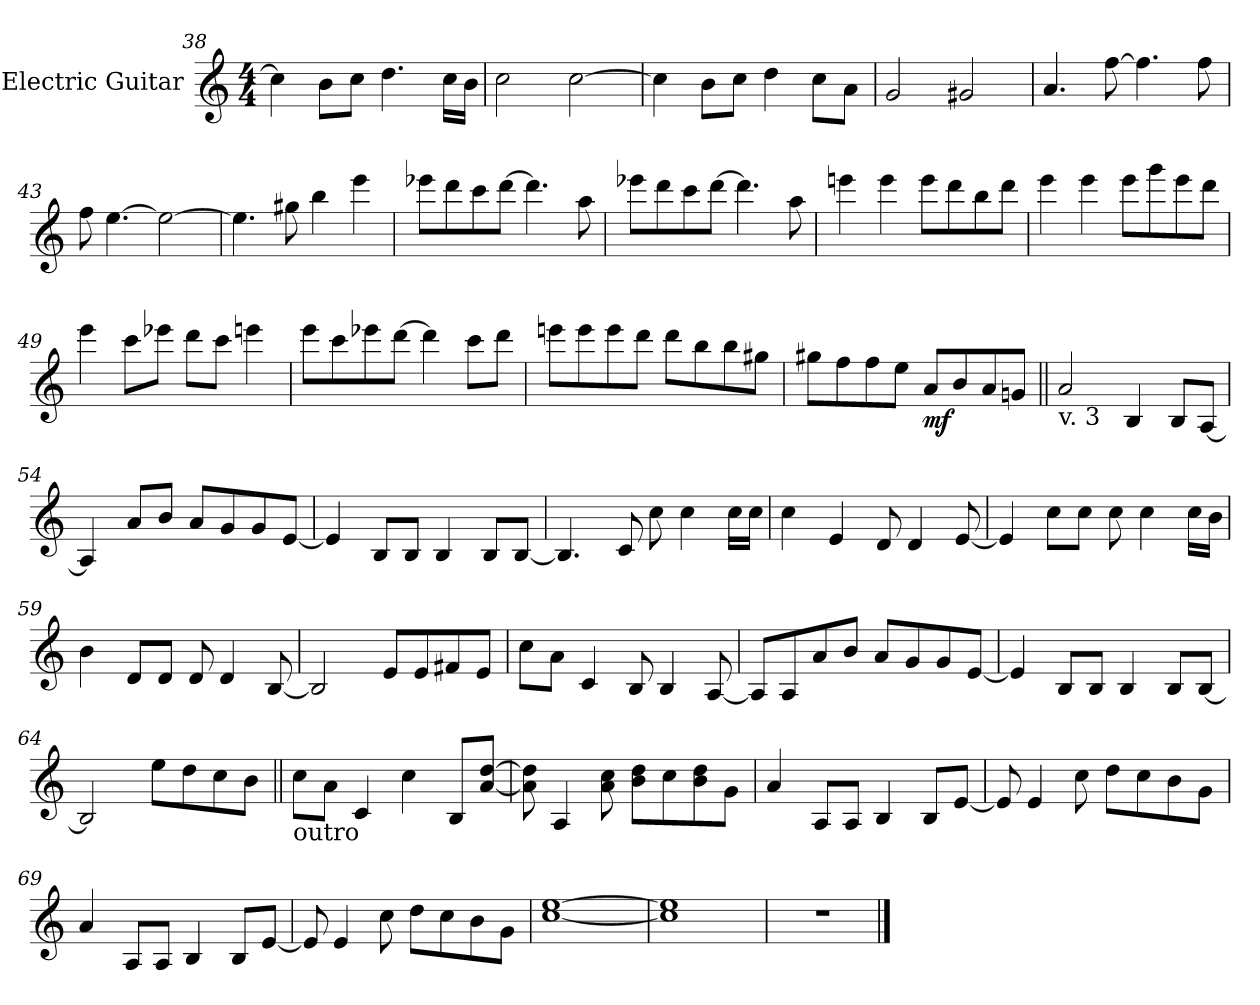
**kern	**dynam
*part1	*part1
*staff1	*staff1
*I"Electric Guitar	*
*I'E. Gtr.	*
*clefG2	*
*ITrd7c12	*
*k[]	*
*a:	*
*M4/4	*
=38	=38
4ci\]	.
8Bi\L	.
8ci\J	.
4.di\	.
16ci\LL	.
16Bi\JJ	.
=39	=39
2ci\	.
[>2ci\	.
=40	=40
4ci\]	.
8Bi\L	.
8ci\J	.
4di\	.
8ci\L	.
8Ai\J	.
!!LO:LB:g=z
=41	=41
2Gi/	.
2G#Xi/	.
=42	=42
4.Ai/	.
[>8fi\	.
4.fi\]	.
8fi\	.
=43	=43
8fi\	.
[>4.ei\	.
2ei\_>	.
=44	=44
4.ei\]	.
8g#Xi\	.
4bi\	.
4eei\	.
!!LO:LB:g=z
=45	=45
8ee-Xi\L	.
8ddi\	.
8cci\	.
[>8ddi\J	.
4.ddi\]	.
8ai\	.
=46	=46
8ee-Xi\L	.
8ddi\	.
8cci\	.
[>8ddi\J	.
4.ddi\]	.
8ai\	.
=47	=47
4eeni\	.
4eei\	.
8eei\L	.
8ddi\	.
8bi\	.
8ddi\J	.
=48	=48
4eei\	.
4eei\	.
8eei\L	.
8ggi\	.
8eei\	.
8ddi\J	.
!!LO:LB:g=z
=49	=49
4eei\	.
8cci\L	.
8ee-Xi\J	.
8ddi\L	.
8cci\J	.
4eeni\	.
=50	=50
8eei\L	.
8cci\	.
8ee-Xi\	.
[>8ddi\J	.
4ddi\]	.
8cci\L	.
8ddi\J	.
=51	=51
8eeni\L	.
8eei\	.
8eei\	.
8ddi\J	.
8ddi\L	.
8bi\	.
8bi\	.
8g#Xi\J	.
=52	=52
8g#Xi\L	.
8fi\	.
8fi\	.
8ei\J	.
8Ai/L	mf
8Bi/	.
8Ai/	.
8Gni/J	.
!!LO:LB:g=z
=53||	=53||
!LO:TX:b:t=v. 3	!
2Ai/	.
4BBi/	.
8BBi/L	.
[<8AAi/J	.
=54	=54
4AAi/]	.
8Ai/L	.
8Bi/J	.
8Ai/L	.
8Gi/	.
8Gi/	.
[<8Ei/J	.
=55	=55
4Ei/]	.
8BBi/L	.
8BBi/J	.
4BBi/	.
8BBi/L	.
[<8BBi/J	.
=56	=56
4.BBi/]	.
8Ci/	.
8ci\	.
4ci\	.
16ci\LL	.
16ci\JJ	.
!!LO:LB:g=z
=57	=57
4ci\	.
4Ei/	.
8Di/	.
4Di/	.
[<8Ei/	.
=58	=58
4Ei/]	.
8ci\L	.
8ci\J	.
8ci\	.
4ci\	.
16ci\LL	.
16Bi\JJ	.
=59	=59
4Bi\	.
8Di/L	.
8Di/J	.
8Di/	.
4Di/	.
[<8BBi/	.
=60	=60
2BBi/]	.
8Ei/L	.
8Ei/	.
8F#Xi/	.
8Ei/J	.
!!LO:LB:g=z
=61	=61
8ci\L	.
8Ai\J	.
4Ci/	.
8BBi/	.
4BBi/	.
[<8AAi/	.
=62	=62
8AAi/L]	.
8AAi/	.
8Ai/	.
8Bi/J	.
8Ai/L	.
8Gi/	.
8Gi/	.
[<8Ei/J	.
=63	=63
4Ei/]	.
8BBi/L	.
8BBi/J	.
4BBi/	.
8BBi/L	.
[<8BBi/J	.
=64	=64
2BBi/]	.
8ei\L	.
8di\	.
8ci\	.
8Bi\J	.
!!LO:LB:g=z
=65||	=65||
!LO:TX:b:t=outro	!
8ci\L	.
8Ai\J	.
4Ci/	.
4ci\	.
8BBi/L	.
[>8Ai/ [>8diJ	.
=66	=66
8Ai\] 8di]	.
4AAi/	.
8Ai\ 8ci	.
8Bi\ 8diL	.
8ci\	.
8Bi\ 8di	.
8Gi\J	.
=67	=67
4Ai/	.
8AAi/L	.
8AAi/J	.
4BBi/	.
8BBi/L	.
[<8Ei/J	.
=68	=68
8Ei/]	.
4Ei/	.
8ci\	.
8di\L	.
8ci\	.
8Bi\	.
8Gi\J	.
!!LO:LB:g=z
=69	=69
4Ai/	.
8AAi/L	.
8AAi/J	.
4BBi/	.
8BBi/L	.
[<8Ei/J	.
=70	=70
8Ei/]	.
4Ei/	.
8ci\	.
8di\L	.
8ci\	.
8Bi\	.
8Gi\J	.
=71	=71
[<1ci [>1ei	.
=72	=72
1ci] 1ei]	.
=73	=73
1r	.
==	==
*-	*-
